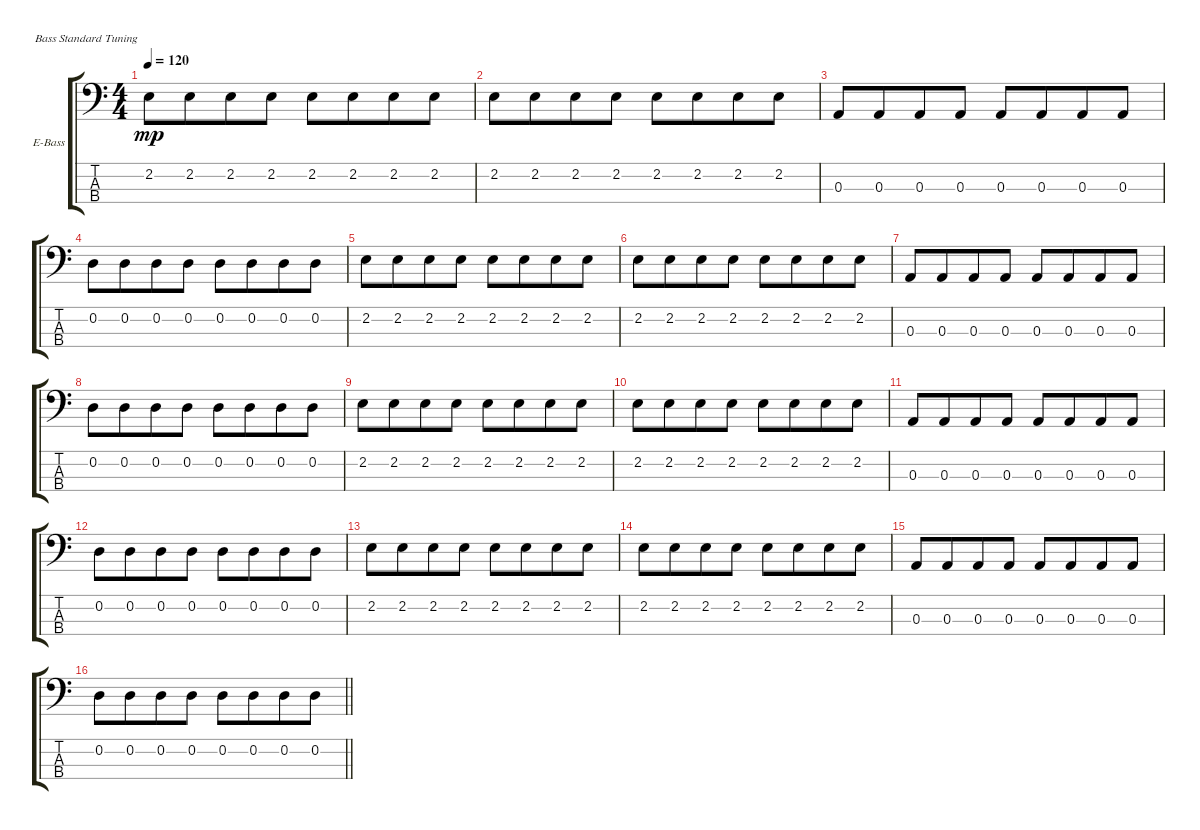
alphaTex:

\bracketExtendMode groupsimilarinstruments
\firstSystemTrackNameOrientation horizontal
\otherSystemsTrackNameOrientation horizontal
\track ("Бас 2" "E-Bass") {instrument electricbassfinger}
\staff {score tabs}
\tuning (G2 D2 A1 E1)
\ts (4 4)
\tempo 120
\clef f4
\ks c
2.2.8{dy mp} 2.2.8{beam merge} 2.2.8 2.2.8 2.2.8 2.2.8{beam merge} 2.2.8 2.2.8 |
2.2.8 2.2.8{beam merge} 2.2.8 2.2.8 2.2.8 2.2.8{beam merge} 2.2.8 2.2.8 |
0.3.8 0.3.8{beam merge} 0.3.8 0.3.8 0.3.8 0.3.8{beam merge} 0.3.8 0.3.8 |
0.2.8 0.2.8{beam merge} 0.2.8 0.2.8 0.2.8 0.2.8{beam merge} 0.2.8 0.2.8 |
2.2.8 2.2.8{beam merge} 2.2.8 2.2.8 2.2.8 2.2.8{beam merge} 2.2.8 2.2.8 |
2.2.8 2.2.8{beam merge} 2.2.8 2.2.8 2.2.8 2.2.8{beam merge} 2.2.8 2.2.8 |
0.3.8 0.3.8{beam merge} 0.3.8 0.3.8 0.3.8 0.3.8{beam merge} 0.3.8 0.3.8 |
0.2.8 0.2.8{beam merge} 0.2.8 0.2.8 0.2.8 0.2.8{beam merge} 0.2.8 0.2.8 |
2.2.8 2.2.8{beam merge} 2.2.8 2.2.8 2.2.8 2.2.8{beam merge} 2.2.8 2.2.8 |
2.2.8 2.2.8{beam merge} 2.2.8 2.2.8 2.2.8 2.2.8{beam merge} 2.2.8 2.2.8 |
0.3.8 0.3.8{beam merge} 0.3.8 0.3.8 0.3.8 0.3.8{beam merge} 0.3.8 0.3.8 |
0.2.8 0.2.8{beam merge} 0.2.8 0.2.8 0.2.8 0.2.8{beam merge} 0.2.8 0.2.8 |
2.2.8 2.2.8{beam merge} 2.2.8 2.2.8 2.2.8 2.2.8{beam merge} 2.2.8 2.2.8 |
2.2.8 2.2.8{beam merge} 2.2.8 2.2.8 2.2.8 2.2.8{beam merge} 2.2.8 2.2.8 |
0.3.8 0.3.8{beam merge} 0.3.8 0.3.8 0.3.8 0.3.8{beam merge} 0.3.8 0.3.8 |
\barLineRight lightlight
0.2.8 0.2.8{beam merge} 0.2.8 0.2.8 0.2.8 0.2.8{beam merge} 0.2.8 0.2.8
